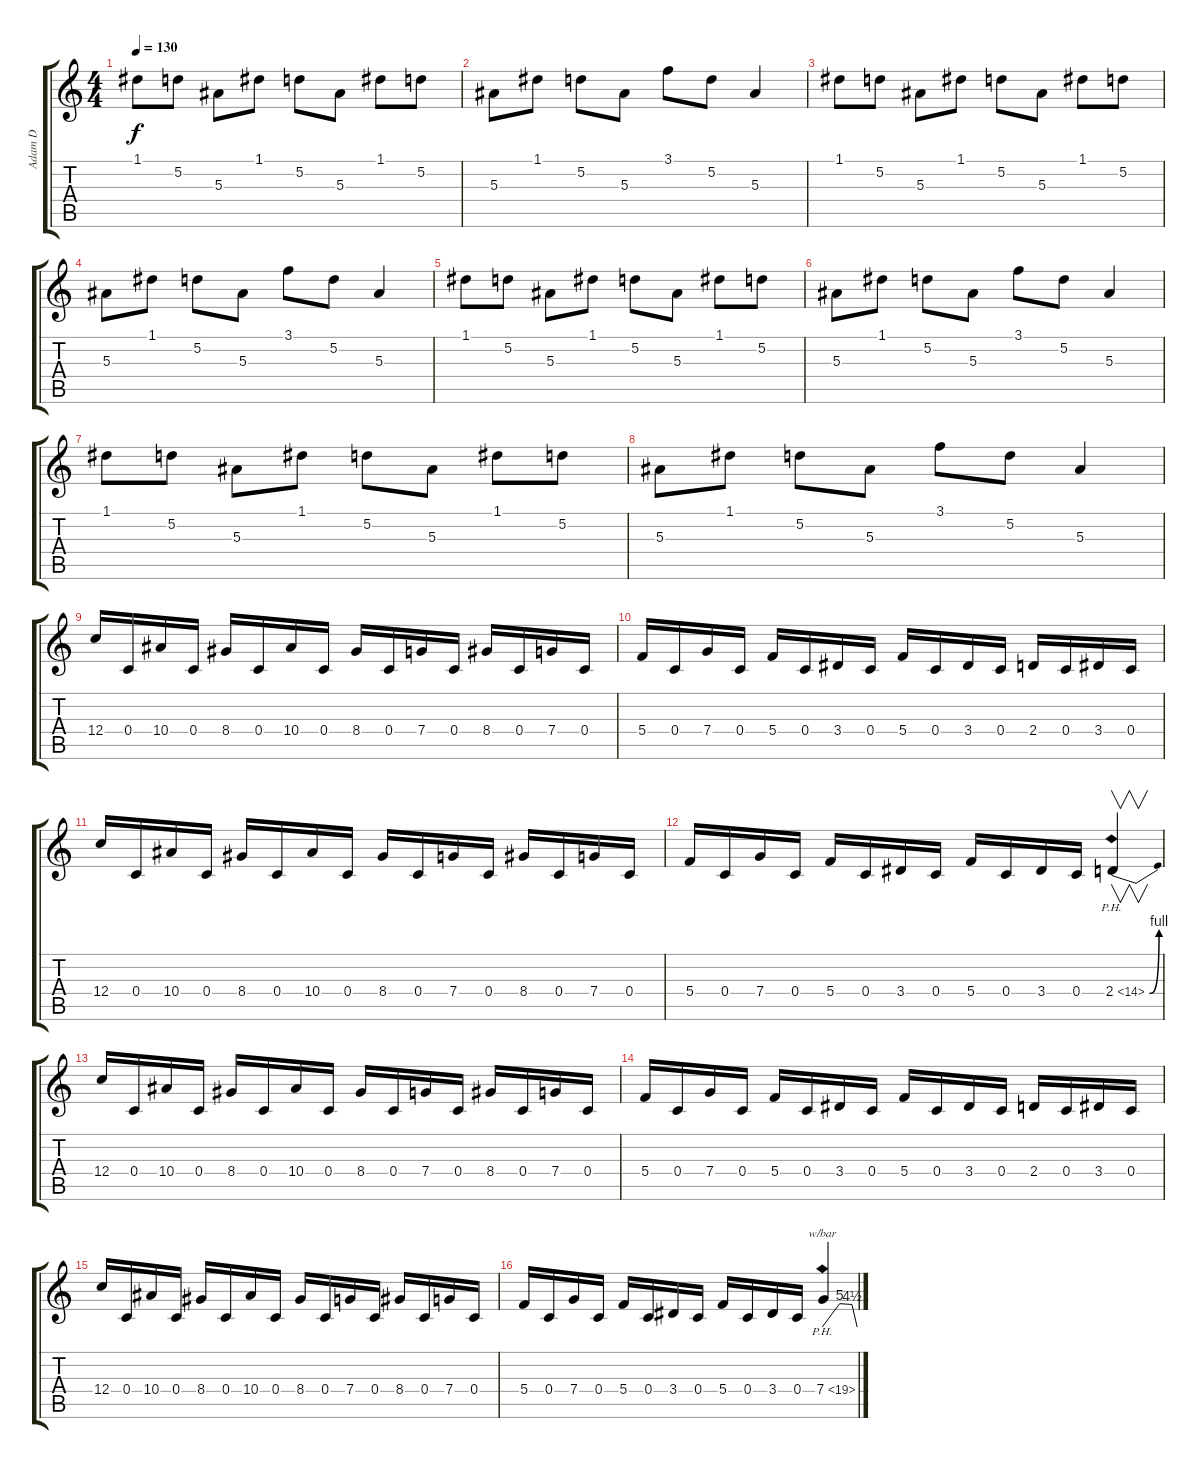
\track ("Adam D" "Adam D") {solo instrument distortionguitar}
\staff {score tabs}
\tuning (D4 A3 F3 C3 G2 C2) {hide}
\ts (4 4)
\tempo 130
\clef g2
\ks c
1.1.8{dy f} 5.2.8 5.3.8 1.1.8 5.2.8 5.3.8 1.1.8 5.2.8 |
5.3.8 1.1.8 5.2.8 5.3.8 3.1.8 5.2.8 5.3.4 |
1.1.8 5.2.8 5.3.8 1.1.8 5.2.8 5.3.8 1.1.8 5.2.8 |
5.3.8 1.1.8 5.2.8 5.3.8 3.1.8 5.2.8 5.3.4 |
1.1.8 5.2.8 5.3.8 1.1.8 5.2.8 5.3.8 1.1.8 5.2.8 |
5.3.8 1.1.8 5.2.8 5.3.8 3.1.8 5.2.8 5.3.4 |
1.1.8 5.2.8 5.3.8 1.1.8 5.2.8 5.3.8 1.1.8 5.2.8 |
5.3.8 1.1.8 5.2.8 5.3.8 3.1.8 5.2.8 5.3.4 |
12.4.16{volume 16} 0.4.16 10.4.16 0.4.16 8.4.16 0.4.16 10.4.16 0.4.16 8.4.16 0.4.16 7.4.16 0.4.16 8.4.16 0.4.16 7.4.16 0.4.16 |
5.4.16 0.4.16 7.4.16 0.4.16 5.4.16 0.4.16 3.4.16 0.4.16 5.4.16 0.4.16 3.4.16 0.4.16 2.4.16 0.4.16 3.4.16 0.4.16 |
12.4.16 0.4.16 10.4.16 0.4.16 8.4.16 0.4.16 10.4.16 0.4.16 8.4.16 0.4.16 7.4.16 0.4.16 8.4.16 0.4.16 7.4.16 0.4.16 |
5.4.16 0.4.16 7.4.16 0.4.16 5.4.16 0.4.16 3.4.16 0.4.16 5.4.16 0.4.16 3.4.16 0.4.16 2.4{be (bend 0 0 60 4) ph 12}.4{v} |
12.4.16 0.4.16 10.4.16 0.4.16 8.4.16 0.4.16 10.4.16 0.4.16 8.4.16 0.4.16 7.4.16 0.4.16 8.4.16 0.4.16 7.4.16 0.4.16 |
5.4.16 0.4.16 7.4.16 0.4.16 5.4.16 0.4.16 3.4.16 0.4.16 5.4.16 0.4.16 3.4.16 0.4.16 2.4.16 0.4.16 3.4.16 0.4.16 |
12.4.16 0.4.16 10.4.16 0.4.16 8.4.16 0.4.16 10.4.16 0.4.16 8.4.16 0.4.16 7.4.16 0.4.16 8.4.16 0.4.16 7.4.16 0.4.16 |
5.4.16 0.4.16 7.4.16 0.4.16 5.4.16 0.4.16 3.4.16 0.4.16 5.4.16 0.4.16 3.4.16 0.4.16 7.4{ph 12}.4{tbe (custom default 0 0 30 20 51 18 60 0)}
